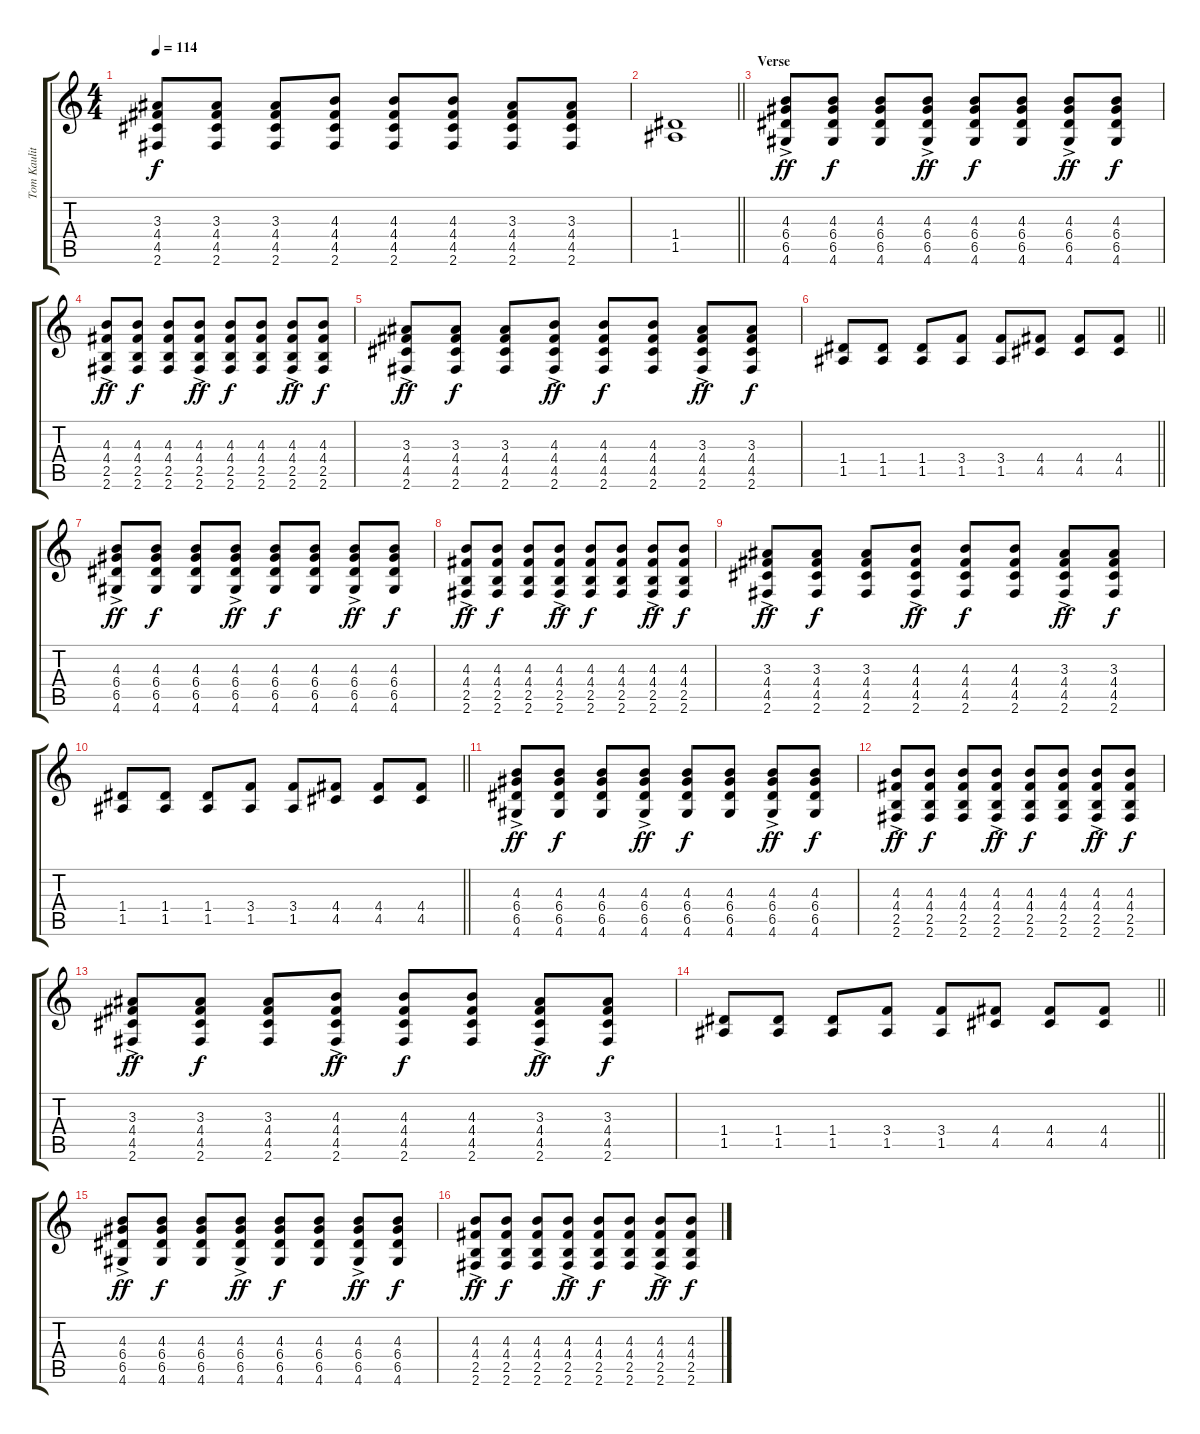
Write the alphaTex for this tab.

\track ("Tom Kaulitz (Main)" "Tom Kaulit") {instrument acousticguitarsteel}
\staff {score tabs}
\tuning (E4 B3 G3 D3 A2 E2) {hide}
\ts (4 4)
\tempo 114
\clef g2
\ks c
(3.3 4.4 4.5 2.6).8{dy f} (3.3 4.4 4.5 2.6).8 (3.3 4.4 4.5 2.6).8 (4.3 4.4 4.5 2.6).8 (4.3 4.4 4.5 2.6).8 (4.3 4.4 4.5 2.6).8 (3.3 4.4 4.5 2.6).8 (3.3 4.4 4.5 2.6).8 |
\barLineRight lightlight
(1.4 1.5).1 |
\section ("" "Verse")
(4.3 6.4{ac} 6.5 4.6).8{dy ff} (4.3 6.4 6.5 4.6).8{dy f} (4.3 6.4 6.5 4.6).8 (4.3 6.4 6.5 4.6{ac}).8{dy ff} (4.3 6.4 6.5 4.6).8{dy f} (4.3 6.4 6.5 4.6).8 (4.3 6.4 6.5 4.6{ac}).8{dy ff} (4.3 6.4 6.5 4.6).8{dy f} |
(4.3{ac} 4.4 2.5 2.6).8{dy ff} (4.3 4.4 2.5 2.6).8{dy f} (4.3 4.4 2.5 2.6).8 (4.3{ac} 4.4 2.5 2.6).8{dy ff} (4.3 4.4 2.5 2.6).8{dy f} (4.3 4.4 2.5 2.6).8 (4.3{ac} 4.4 2.5 2.6).8{dy ff} (4.3 4.4 2.5 2.6).8{dy f} |
(3.3{ac} 4.4 4.5 2.6).8{dy ff} (3.3 4.4 4.5 2.6).8{dy f} (3.3 4.4 4.5 2.6).8 (4.3{ac} 4.4 4.5 2.6).8{dy ff} (4.3 4.4 4.5 2.6).8{dy f} (4.3 4.4 4.5 2.6).8 (3.3{ac} 4.4 4.5 2.6).8{dy ff} (3.3 4.4 4.5 2.6).8{dy f} |
\barLineRight lightlight
(1.4 1.5).8 (1.4 1.5).8 (1.4 1.5).8 (3.4 1.5).8 (3.4 1.5).8 (4.4 4.5).8 (4.4 4.5).8 (4.4 4.5).8 |
(4.3 6.4{ac} 6.5 4.6).8{dy ff} (4.3 6.4 6.5 4.6).8{dy f} (4.3 6.4 6.5 4.6).8 (4.3 6.4 6.5 4.6{ac}).8{dy ff} (4.3 6.4 6.5 4.6).8{dy f} (4.3 6.4 6.5 4.6).8 (4.3 6.4 6.5 4.6{ac}).8{dy ff} (4.3 6.4 6.5 4.6).8{dy f} |
(4.3{ac} 4.4 2.5 2.6).8{dy ff} (4.3 4.4 2.5 2.6).8{dy f} (4.3 4.4 2.5 2.6).8 (4.3{ac} 4.4 2.5 2.6).8{dy ff} (4.3 4.4 2.5 2.6).8{dy f} (4.3 4.4 2.5 2.6).8 (4.3{ac} 4.4 2.5 2.6).8{dy ff} (4.3 4.4 2.5 2.6).8{dy f} |
(3.3{ac} 4.4 4.5 2.6).8{dy ff} (3.3 4.4 4.5 2.6).8{dy f} (3.3 4.4 4.5 2.6).8 (4.3{ac} 4.4 4.5 2.6).8{dy ff} (4.3 4.4 4.5 2.6).8{dy f} (4.3 4.4 4.5 2.6).8 (3.3{ac} 4.4 4.5 2.6).8{dy ff} (3.3 4.4 4.5 2.6).8{dy f} |
\barLineRight lightlight
(1.4 1.5).8 (1.4 1.5).8 (1.4 1.5).8 (3.4 1.5).8 (3.4 1.5).8 (4.4 4.5).8 (4.4 4.5).8 (4.4 4.5).8 |
(4.3 6.4{ac} 6.5 4.6).8{dy ff} (4.3 6.4 6.5 4.6).8{dy f} (4.3 6.4 6.5 4.6).8 (4.3 6.4 6.5 4.6{ac}).8{dy ff} (4.3 6.4 6.5 4.6).8{dy f} (4.3 6.4 6.5 4.6).8 (4.3 6.4 6.5 4.6{ac}).8{dy ff} (4.3 6.4 6.5 4.6).8{dy f} |
(4.3{ac} 4.4 2.5 2.6).8{dy ff} (4.3 4.4 2.5 2.6).8{dy f} (4.3 4.4 2.5 2.6).8 (4.3{ac} 4.4 2.5 2.6).8{dy ff} (4.3 4.4 2.5 2.6).8{dy f} (4.3 4.4 2.5 2.6).8 (4.3{ac} 4.4 2.5 2.6).8{dy ff} (4.3 4.4 2.5 2.6).8{dy f} |
(3.3{ac} 4.4 4.5 2.6).8{dy ff} (3.3 4.4 4.5 2.6).8{dy f} (3.3 4.4 4.5 2.6).8 (4.3{ac} 4.4 4.5 2.6).8{dy ff} (4.3 4.4 4.5 2.6).8{dy f} (4.3 4.4 4.5 2.6).8 (3.3{ac} 4.4 4.5 2.6).8{dy ff} (3.3 4.4 4.5 2.6).8{dy f} |
\barLineRight lightlight
(1.4 1.5).8 (1.4 1.5).8 (1.4 1.5).8 (3.4 1.5).8 (3.4 1.5).8 (4.4 4.5).8 (4.4 4.5).8 (4.4 4.5).8 |
(4.3 6.4{ac} 6.5 4.6).8{dy ff} (4.3 6.4 6.5 4.6).8{dy f} (4.3 6.4 6.5 4.6).8 (4.3 6.4 6.5 4.6{ac}).8{dy ff} (4.3 6.4 6.5 4.6).8{dy f} (4.3 6.4 6.5 4.6).8 (4.3 6.4 6.5 4.6{ac}).8{dy ff} (4.3 6.4 6.5 4.6).8{dy f} |
(4.3{ac} 4.4 2.5 2.6).8{dy ff} (4.3 4.4 2.5 2.6).8{dy f} (4.3 4.4 2.5 2.6).8 (4.3{ac} 4.4 2.5 2.6).8{dy ff} (4.3 4.4 2.5 2.6).8{dy f} (4.3 4.4 2.5 2.6).8 (4.3{ac} 4.4 2.5 2.6).8{dy ff} (4.3 4.4 2.5 2.6).8{dy f}
